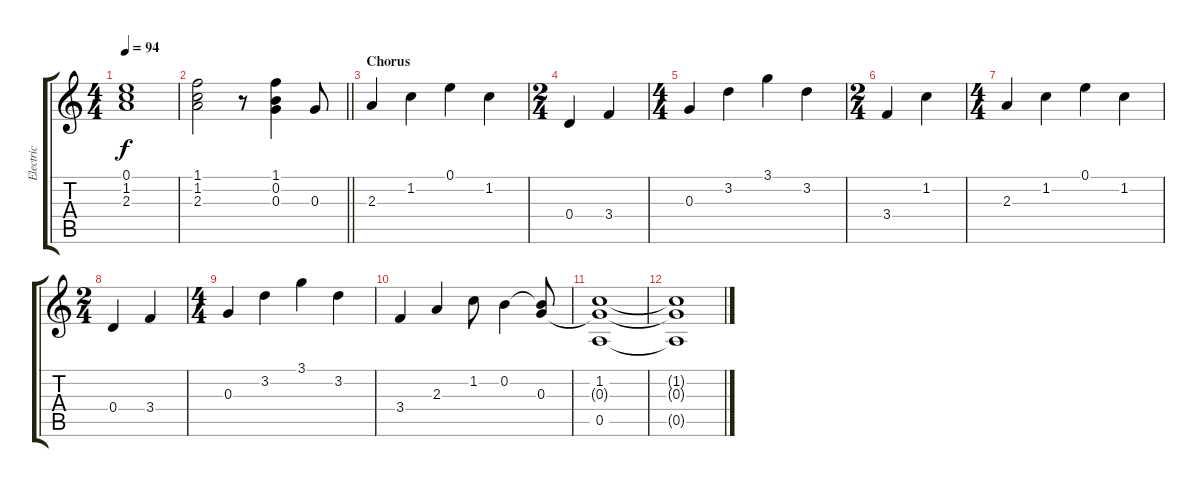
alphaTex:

\track ("Electric" "Electric") {instrument overdrivenguitar}
\staff {score tabs}
\tuning (E4 B3 G3 D3 A2 E2) {hide}
\ts (4 4)
\tempo 94
\clef g2
\ks c
(0.1 1.2 2.3).1{dy f} |
\barLineRight lightlight
(1.1 1.2 2.3).2 r.8 (1.1 0.2 0.3).4 0.3.8 |
\section ("" "Chorus")
2.3.4 1.2.4 0.1.4 1.2.4 |
\ts (2 4)
0.4.4 3.4.4 |
\ts (4 4)
0.3.4 3.2.4 3.1.4 3.2.4 |
\ts (2 4)
3.4.4 1.2.4 |
\ts (4 4)
2.3.4 1.2.4 0.1.4 1.2.4 |
\ts (2 4)
0.4.4 3.4.4 |
\ts (4 4)
0.3.4 3.2.4 3.1.4 3.2.4 |
3.4.4 2.3.4 1.2.8 0.2.4 (0.2{t} 0.3).8 |
(1.2 0.3{t} 0.5).1 |
(1.2{t} 0.3{t} 0.5{t}).1
